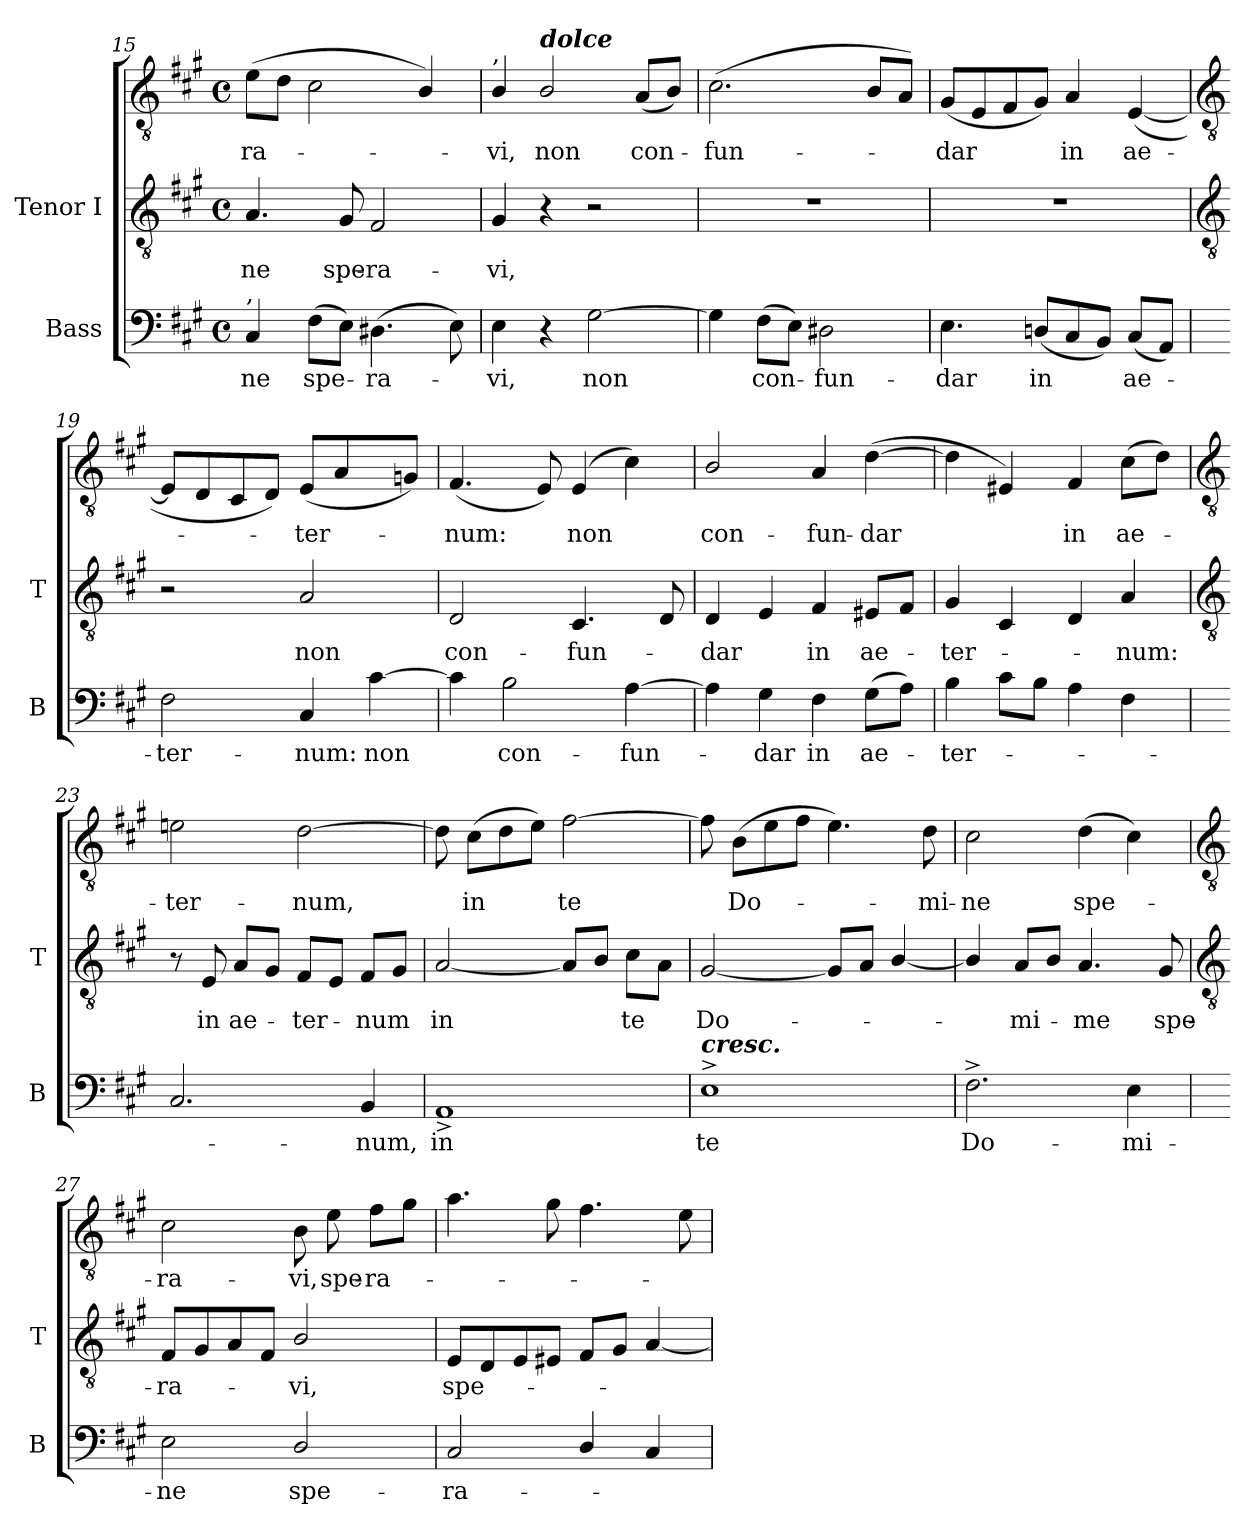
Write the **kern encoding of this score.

**kern	**text	**kern	**text	**kern	**text
*part2	*part2	*part1	*part1	*part1	*part1
*staff3	*staff3	*staff2	*staff2	*staff1	*staff1
*I"Bass	*	*I"Tenor I	*	*	*
*I'B	*	*I'T	*	*	*
*clefF4	*	*clefGv2	*	*clefGv2	*
*k[f#c#g#]	*	*k[f#c#g#]	*	*k[f#c#g#]	*
*A:	*	*A:	*	*A:	*
*M4/4	*	*M4/4	*	*M4/4	*
*met(c)	*	*met(c)	*	*met(c)	*
=15	=15	=15	=15	=15	=15
!LO:TX:a:t=,	!	!	!	!	!
!	!LO:LY:b	!	!LO:LY:b	!	!LO:LY:b
4C#	-ne	4.A	ne	(>8eL	-ra-
.	.	.	.	8dJ	.
!	!LO:LY:b	!	!	!	!
(>8F#L	spe-	.	.	2c#	.
!	!	!	!LO:LY:b	!	!
8EJ)	.	8G#	spe-	.	.
!	!LO:LY:b	!	!LO:LY:b	!	!
(>4.D#X	ra-	2F#	-ra-	.	.
.	.	.	.	4B/)	.
8E)	.	.	.	.	.
=16	=16	=16	=16	=16	=16
!	!	!	!	!LO:TX:a:t=,	!
!	!LO:LY:b	!	!LO:LY:b	!	!LO:LY:b
4E	vi,	4G#	vi,	4B/	-vi,
!	!	!	!	!LO:TX:a:Bi:t=dolce	!
!	!	!	!	!	!LO:LY:b
4r	.	4r	.	2B/	non
!	!LO:LY:b	!	!	!	!
[2G#	non	2r	.	.	.
!	!	!	!	!	!LO:LY:b
.	.	.	.	(<8AL	con-
.	.	.	.	8BJ)	.
=17	=17	=17	=17	=17	=17
!	!	!	!	!	!LO:LY:b
4G#]	.	1r	.	(<2.c#	fun-
!	!LO:LY:b	!	!	!	!
(>8F#L	con-	.	.	.	.
8EJ)	.	.	.	.	.
!	!LO:LY:b	!	!	!	!
2D#X	fun-	.	.	.	.
.	.	.	.	8BL	.
.	.	.	.	8AJ)	.
=18	=18	=18	=18	=18	=18
!	!LO:LY:b	!	!	!	!LO:LY:b
4.E	-dar	1r	.	(<8G#L	dar
.	.	.	.	8E	.
.	.	.	.	8F#	.
!	!LO:LY:b	!	!	!	!
(<8Dn/L	in	.	.	8G#J)	.
!	!	!	!	!	!LO:LY:b
8C#	.	.	.	4A	in
8BBJ)	.	.	.	.	.
!	!LO:LY:b	!	!	!	!LO:LY:b
(<8C#L	ae-	.	.	(<[4E	ae-
8AAJ)	.	.	.	.	.
!!LO:LB:g=z
=19	=19	=19	=19	=19	=19
*	*	*clefGv2	*	*clefGv2	*
!	!LO:LY:b	!	!	!	!
2F#	ter-	2r	.	8EL]	.
.	.	.	.	8D	.
.	.	.	.	8C#	.
.	.	.	.	8DJ)	.
!	!LO:LY:b	!	!LO:LY:b	!	!LO:LY:b
4C#	-num:	2A	non	(<8EL	ter-
.	.	.	.	4A	.
!	!LO:LY:b	!	!	!	!
[4c#	non	.	.	.	.
.	.	.	.	8GnJ)	.
=20	=20	=20	=20	=20	=20
!	!	!	!LO:LY:b	!	!LO:LY:b
4c#]	.	2D	con-	(<4.F#	num:
!	!LO:LY:b	!	!	!	!
2B	con-	.	.	.	.
.	.	.	.	8E)	.
!	!	!	!LO:LY:b	!	!LO:LY:b
.	.	4.C#	-fun-	(4E	non
!	!LO:LY:b	!	!	!	!
[4A	-fun-	.	.	4c#)	.
.	.	8D	.	.	.
=21	=21	=21	=21	=21	=21
!	!	!	!LO:LY:b	!	!LO:LY:b
4A]	.	4D	dar	2B/	con-
!	!LO:LY:b	!	!	!	!
4G#	dar	4E	.	.	.
!	!LO:LY:b	!	!LO:LY:b	!	!LO:LY:b
4F#	in	4F#	in	4A	-fun-
!	!LO:LY:b	!	!LO:LY:b	!	!LO:LY:b
(>8G#L	ae-	8E#XL	ae-	(<[4d	-dar
8AJ)	.	8F#J	.	.	.
=22	=22	=22	=22	=22	=22
!	!LO:LY:b	!	!LO:LY:b	!	!
4B	ter-	4G#	ter-	4d]	.
8c#L	.	4C#	.	4E#X)	.
8BJ	.	.	.	.	.
!	!	!	!	!	!LO:LY:b
4A	.	4D	.	4F#	in
!	!	!	!LO:LY:b	!	!LO:LY:b
4F#	.	4A	num:	(>8c#L	ae-
.	.	.	.	8dJ)	.
!!LO:LB:g=z
=23	=23	=23	=23	=23	=23
*	*	*clefGv2	*	*clefGv2	*
!	!	!	!	!	!LO:LY:b
2.C#	.	8r	.	2en	ter-
!	!	!	!LO:LY:b	!	!
.	.	8E	in	.	.
!	!	!	!LO:LY:b	!	!
.	.	8AL	ae-	.	.
.	.	8G#J	.	.	.
!	!	!	!LO:LY:b	!	!LO:LY:b
.	.	8F#L	ter-	[2d	-num,
.	.	8EJ	.	.	.
!	!LO:LY:b	!	!LO:LY:b	!	!
4BB	num,	8F#L	num	.	.
.	.	8G#J	.	.	.
=24	=24	=24	=24	=24	=24
!	!LO:LY:b	!	!LO:LY:b	!	!
1AA^	in	[2A	in	8d]	.
!	!	!	!	!	!LO:LY:b
.	.	.	.	(>8c#L	in
.	.	.	.	8d	.
.	.	.	.	8eJ)	.
!	!	!	!	!	!LO:LY:b
.	.	8AL]	.	[2f#	te
.	.	8BJ	.	.	.
!	!	!	!LO:LY:b	!	!
.	.	8c#L	te	.	.
.	.	8AJ	.	.	.
=25	=25	=25	=25	=25	=25
!LO:TX:a:Bi:t=cresc.	!	!	!	!	!
!	!LO:LY:b	!	!LO:LY:b	!	!
1E^	te	[2G#	-Do-	8f#]	.
!	!	!	!	!	!LO:LY:b
.	.	.	.	(>8BL	Do-
.	.	.	.	8e	.
.	.	.	.	8f#J	.
.	.	8G#L]	.	4.e)	.
.	.	8AJ	.	.	.
.	.	[4B/	.	.	.
!	!	!	!	!	!LO:LY:b
.	.	.	.	8d	mi-
=26	=26	=26	=26	=26	=26
!	!LO:LY:b	!	!	!	!LO:LY:b
2.F#^	Do-	4B/]	.	2c#	ne
!	!	!	!LO:LY:b	!	!
.	.	8AL	mi-	.	.
.	.	8BJ	.	.	.
!	!	!	!LO:LY:b	!	!LO:LY:b
.	.	4.A	me	(>4d	spe-
!	!LO:LY:b	!	!	!	!
4E	-mi-	.	.	4c#)	.
!	!	!	!LO:LY:b	!	!
.	.	8G#	spe-	.	.
!!LO:LB:g=z
=27	=27	=27	=27	=27	=27
*	*	*clefGv2	*	*clefGv2	*
!	!LO:LY:b	!	!LO:LY:b	!	!LO:LY:b
2E	-ne	8F#L	ra-	2c#	-ra-
.	.	8G#	.	.	.
.	.	8A	.	.	.
.	.	8F#J	.	.	.
!	!LO:LY:b	!	!LO:LY:b	!	!LO:LY:b
2D/	spe-	2B/	vi,	8B	-vi,
!	!	!	!	!	!LO:LY:b
.	.	.	.	8e	spe-
!	!	!	!	!	!LO:LY:b
.	.	.	.	8f#L	-ra-
.	.	.	.	8g#J	.
=28	=28	=28	=28	=28	=28
!	!LO:LY:b	!	!LO:LY:b	!	!
2C#	-ra-	8EL	spe-	4.a	.
.	.	8D	.	.	.
.	.	8E	.	.	.
.	.	8E#XJ	.	8g#	.
4D/	.	8F#L	.	4.f#	.
.	.	8G#J	.	.	.
4C#	.	[4A	.	.	.
.	.	.	.	8e	.
=	=	=	=	=	=
*-	*-	*-	*-	*-	*-
